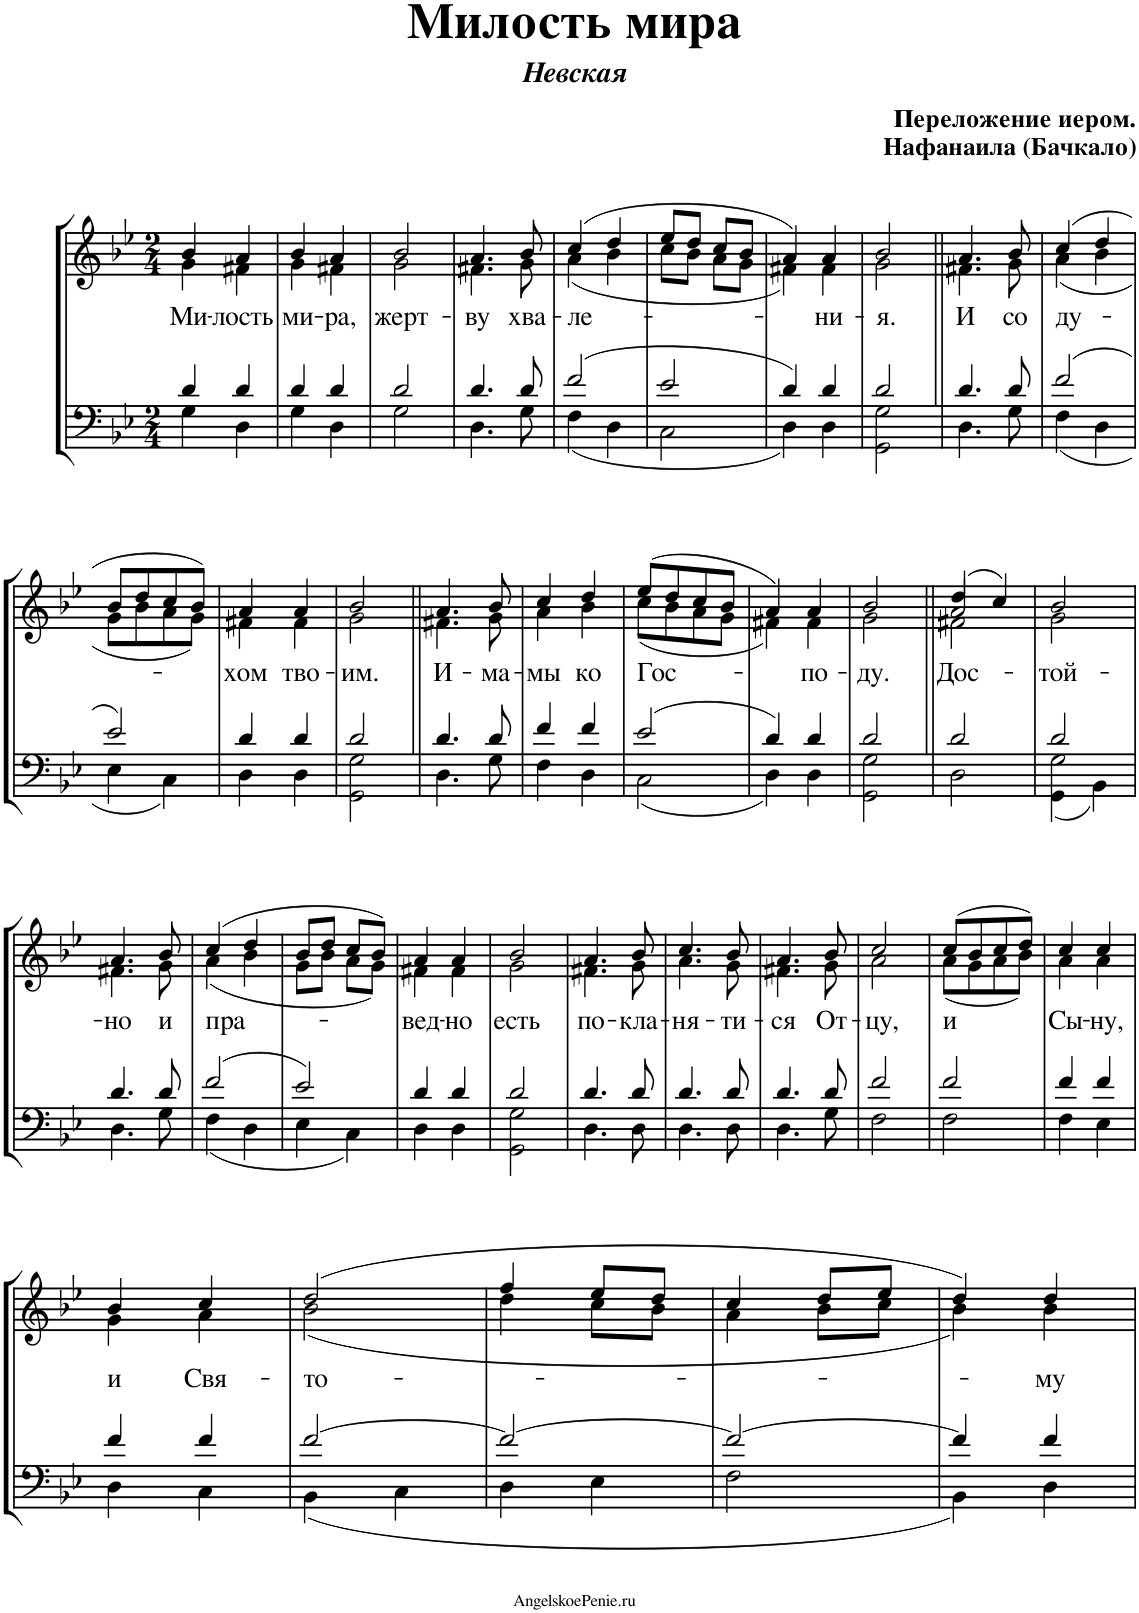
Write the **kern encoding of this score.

**kern	**kern	**text
*part1	*part1	*part1
*staff2	*staff1	*staff1
*I"Piano	*	*
*I'Pno.	*	*
*clefF4	*clefG2	*
*k[b-e-]	*k[b-e-]	*
*M2/4	*M2/4	*
=1	=1	=1
*^	*^	*
!	!	!	!	!LO:LY:b
4d/	4G\	4b-/	4g\	Ми-
!	!	!	!	!LO:LY:b
4d/	4D\	4a/	4f#X\	-лость
=2	=2	=2	=2	=2
!	!	!	!	!LO:LY:b
4d/	4G\	4b-/	4g\	ми-
!	!	!	!	!LO:LY:b
4d/	4D\	4a/	4f#X\	-ра,
=3	=3	=3	=3	=3
!	!	!	!	!LO:LY:b
2d/	2G\	2b-/	2g\	жерт-
=4	=4	=4	=4	=4
!	!	!	!	!LO:LY:b
4.d/	4.D\	4.a/	4.f#X\	-ву
!	!	!	!	!LO:LY:b
8d/	8G\	8b-/	8g\	хва-
=5	=5	=5	=5	=5
!	!	!	!	!LO:LY:b
2f/	4F\	(4cc/	(4a\	-ле-
.	4D\	4dd/	4b-\	.
=6	=6	=6	=6	=6
2e-/	2C\	8ee-/L	8cc\L	.
.	.	8dd/J	8b-\J	.
.	.	8cc/L	8a\L	.
.	.	8b-/J	8g\J	.
=7	=7	=7	=7	=7
4d/	4D\	4a/)	4f#X\)	.
!	!	!	!	!LO:LY:b
4d/	4D\	4a/	4f#\	-ни-
=8	=8	=8	=8	=8
!	!	!	!	!LO:LY:b
2d/	2GG\ 2G\	2b-/	2g\	-я.
=9||	=9||	=9||	=9||	=9||
!	!	!	!	!LO:LY:b
4.d/	4.D\	4.a/	4.f#X\	И
!	!	!	!	!LO:LY:b
8d/	8G\	8b-/	8g\	со
=10	=10	=10	=10	=10
!	!	!	!	!LO:LY:b
2f/	4F\	(4cc/	(4a\	ду-
.	4D\	4dd/	4b-\	.
!!LO:LB:g=z	!!
=11	=11	=11	=11	=11
2e-/	4E-\	8b-/L	8g\L	.
.	.	8dd/	8b-\	.
.	4C\	8cc/	8a\	.
.	.	8b-/J)	8g\J)	.
=12	=12	=12	=12	=12
!	!	!	!	!LO:LY:b
4d/	4D\	4a/	4f#X\	-хом
!	!	!	!	!LO:LY:b
4d/	4D\	4a/	4f#\	тво-
=13	=13	=13	=13	=13
!	!	!	!	!LO:LY:b
2d/	2GG\ 2G\	2b-/	2g\	-им.
=14||	=14||	=14||	=14||	=14||
!	!	!	!	!LO:LY:b
4.d/	4.D\	4.a/	4.f#X\	И-
!	!	!	!	!LO:LY:b
8d/	8G\	8b-/	8g\	-ма-
=15	=15	=15	=15	=15
!	!	!	!	!LO:LY:b
4f/	4F\	4cc/	4a\	-мы
!	!	!	!	!LO:LY:b
4f/	4D\	4dd/	4b-\	ко
=16	=16	=16	=16	=16
!	!	!	!	!LO:LY:b
2e-/	2C\	(8ee-/L	(8cc\L	Гос-
.	.	8dd/	8b-\	.
.	.	8cc/	8a\	.
.	.	8b-/J	8g\J	.
=17	=17	=17	=17	=17
4d/	4D\	4a/)	4f#X\)	.
!	!	!	!	!LO:LY:b
4d/	4D\	4a/	4f#\	-по-
=18	=18	=18	=18	=18
!	!	!	!	!LO:LY:b
2d/	2GG\ 2G\	2b-/	2g\	-ду.
=19||	=19||	=19||	=19||	=19||
!	!	!	!	!LO:LY:b
*	*	*	*^	*
2d/	2D\	(4dd/	2f#X\	2a/	Дос-
.	.	4cc/)	.	.	.
*	*	*	*v	*v	*
=20	=20	=20	=20	=20
*	*^	*	*	*
!	!	!	!	!	!LO:LY:b
2d/	2G\	4GG\	2b-/	2g\	-той-
.	.	4BB-\	.	.	.
!!LO:LB:g=z	!!
=21	=21	=21	=21	=21	=21
!	!	!	!	!	!LO:LY:b
*	*v	*v	*	*	*
4.d/	4.D\	4.a/	4.f#X\	-но
!	!	!	!	!LO:LY:b
8d/	8G\	8b-/	8g\	и
=22	=22	=22	=22	=22
!	!	!	!	!LO:LY:b
2f/	4F\	(4cc/	(4a\	пра-
.	4D\	4dd/	4b-\	.
=23	=23	=23	=23	=23
2e-/	4E-\	8b-/L	8g\L	.
.	.	8dd/J	8b-\J	.
.	4C\	8cc/L	8a\L	.
.	.	8b-/J)	8g\J)	.
=24	=24	=24	=24	=24
!	!	!	!	!LO:LY:b
4d/	4D\	4a/	4f#X\	-вед-
!	!	!	!	!LO:LY:b
4d/	4D\	4a/	4f#\	-но
=25	=25	=25	=25	=25
!	!	!	!	!LO:LY:b
2d/	2GG\ 2G\	2b-/	2g\	есть
=26	=26	=26	=26	=26
!	!	!	!	!LO:LY:b
4.d/	4.D\	4.a/	4.f#X\	по-
!	!	!	!	!LO:LY:b
8d/	8D\	8b-/	8g\	-кла-
=27	=27	=27	=27	=27
!	!	!	!	!LO:LY:b
4.d/	4.D\	4.cc/	4.a\	-ня-
!	!	!	!	!LO:LY:b
8d/	8D\	8b-/	8g\	-ти-
=28	=28	=28	=28	=28
!	!	!	!	!LO:LY:b
4.d/	4.D\	4.a/	4.f#X\	-ся
!	!	!	!	!LO:LY:b
8d/	8G\	8b-/	8g\	От-
=29	=29	=29	=29	=29
!	!	!	!	!LO:LY:b
2f/	2F\	2cc/	2a\	-цу,
=30	=30	=30	=30	=30
!	!	!	!	!LO:LY:b
2f/	2F\	(8cc/L	(8a\L	и
.	.	8b-/	8g\	.
.	.	8cc/	8a\	.
.	.	8dd/J)	8b-\J)	.
=31	=31	=31	=31	=31
!	!	!	!	!LO:LY:b
4f/	4F\	4cc/	4a\	Сы-
!	!	!	!	!LO:LY:b
4f/	4E-\	4cc/	4a\	-ну,
!!LO:LB:g=z	!!
=32	=32	=32	=32	=32
!	!	!	!	!LO:LY:b
4f/	4D\	4b-/	4g\	и
!	!	!	!	!LO:LY:b
4f/	4C\	4cc/	4a\	Свя-
=33	=33	=33	=33	=33
!	!	!	!	!LO:LY:b
[2f/	4BB-\	(2dd/	(2b-\	-то-
.	4C\	.	.	.
=34	=34	=34	=34	=34
2f/_	4D\	4ff/	4dd\	.
.	4E-\	8ee-/L	8cc\L	.
.	.	8dd/J	8b-\J	.
=35	=35	=35	=35	=35
2f/_	2F\	4cc/	4a\	.
.	.	8dd/L	8b-\L	.
.	.	8ee-/J	8cc\J	.
=36	=36	=36	=36	=36
4f/]	4BB-\	4dd/)	4b-\)	.
!	!	!	!	!LO:LY:b
4f/	4D\	4dd/	4b-\	-му
*v	*v	*	*	*
*	*v	*v	*
=	=	=
*-	*-	*-
